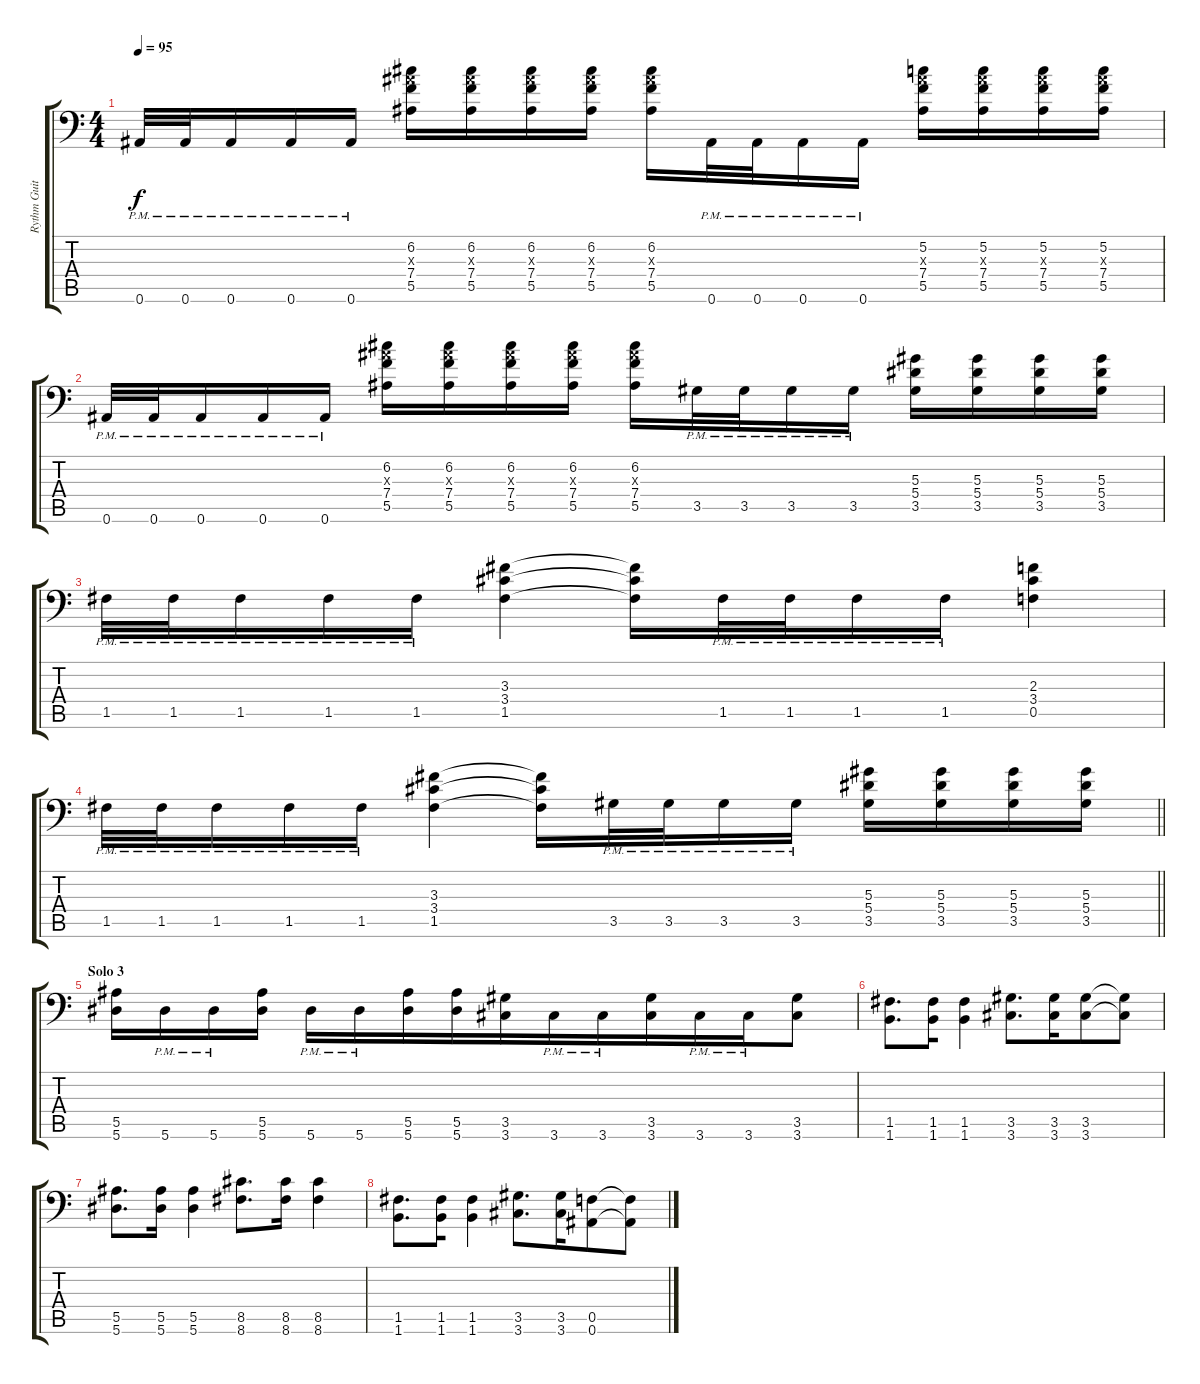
\track ("Rythm Guitar 2" "Rythm Guit") {instrument distortionguitar}
\staff {score tabs}
\tuning (C4 G3 Eb3 Bb2 F2 Bb1) {hide}
\ts (4 4)
\tempo 95
\clef f4
\ks c
0.6{pm}.32{dy f} 0.6{pm}.32 0.6{pm}.16 0.6{pm}.16 0.6{pm}.16 (6.2 7.3{x} 7.4 5.5).16 (6.2 7.3{x} 7.4 5.5).16{beam merge} (6.2 7.3{x} 7.4 5.5).16 (6.2 7.3{x} 7.4 5.5).16 (6.2 7.3{x} 7.4 5.5).16 0.6{pm}.32 0.6{pm}.32{beam merge} 0.6{pm}.16 0.6{pm}.16 (5.2 7.3{x} 7.4 5.5).16 (5.2 7.3{x} 7.4 5.5).16 (5.2 7.3{x} 7.4 5.5).16{beam merge} (5.2 7.3{x} 7.4 5.5).16 |
0.6{pm}.32 0.6{pm}.32 0.6{pm}.16 0.6{pm}.16 0.6{pm}.16 (6.2 7.3{x} 7.4 5.5).16 (6.2 7.3{x} 7.4 5.5).16{beam merge} (6.2 7.3{x} 7.4 5.5).16 (6.2 7.3{x} 7.4 5.5).16 (6.2 7.3{x} 7.4 5.5).16 3.5{pm}.32 3.5{pm}.32{beam merge} 3.5{pm}.16 3.5{pm}.16 (5.3 5.4 3.5).16 (5.3 5.4 3.5).16 (5.3 5.4 3.5).16{beam merge} (5.3 5.4 3.5).16 |
1.5{pm}.32 1.5{pm}.32 1.5{pm}.16 1.5{pm}.16 1.5{pm}.16{beam merge} (3.3 3.4 1.5).4 (3.3{t} 3.4{t} 1.5{t}).16{beam merge} 1.5{pm}.32 1.5{pm}.32 1.5{pm}.16 1.5{pm}.16 (2.3 3.4 0.5).4 |
\barLineRight lightlight
1.5{pm}.32 1.5{pm}.32 1.5{pm}.16 1.5{pm}.16 1.5{pm}.16{beam merge} (3.3 3.4 1.5).4 (3.3{t} 3.4{t} 1.5{t}).16{beam merge} 3.5{pm}.32 3.5{pm}.32 3.5{pm}.16 3.5{pm}.16 (5.3 5.4 3.5).16 (5.3 5.4 3.5).16 (5.3 5.4 3.5).16 (5.3 5.4 3.5).16 |
\section ("" "Solo 3")
(5.5 5.6).16 5.6{pm}.16{beam merge} 5.6{pm}.16 (5.5 5.6).16 5.6{pm}.16{beam merge} 5.6{pm}.16 (5.5 5.6).16 (5.5 5.6).16{beam merge} (3.5 3.6).16 3.6{pm}.16 3.6{pm}.16 (3.5 3.6).16{beam merge} 3.6{pm}.16 3.6{pm}.16 (3.5 3.6).8 |
(1.5 1.6).8{d} (1.5 1.6).16{beam merge} (1.5 1.6).4 (3.5 3.6).8{d} (3.5 3.6).16{beam merge} (3.5 3.6).8 (3.5{t} 3.6{t}).8 |
(5.5 5.6).8{d} (5.5 5.6).16 (5.5 5.6).4{beam merge} (8.5 8.6).8{d} (8.5 8.6).16 (8.5 8.6).4 |
(1.5 1.6).8{d} (1.5 1.6).16{beam merge} (1.5 1.6).4 (3.5 3.6).8{d} (3.5 3.6).16{beam merge} (0.5 0.6).8 (0.5{t} 0.6{t}).8
